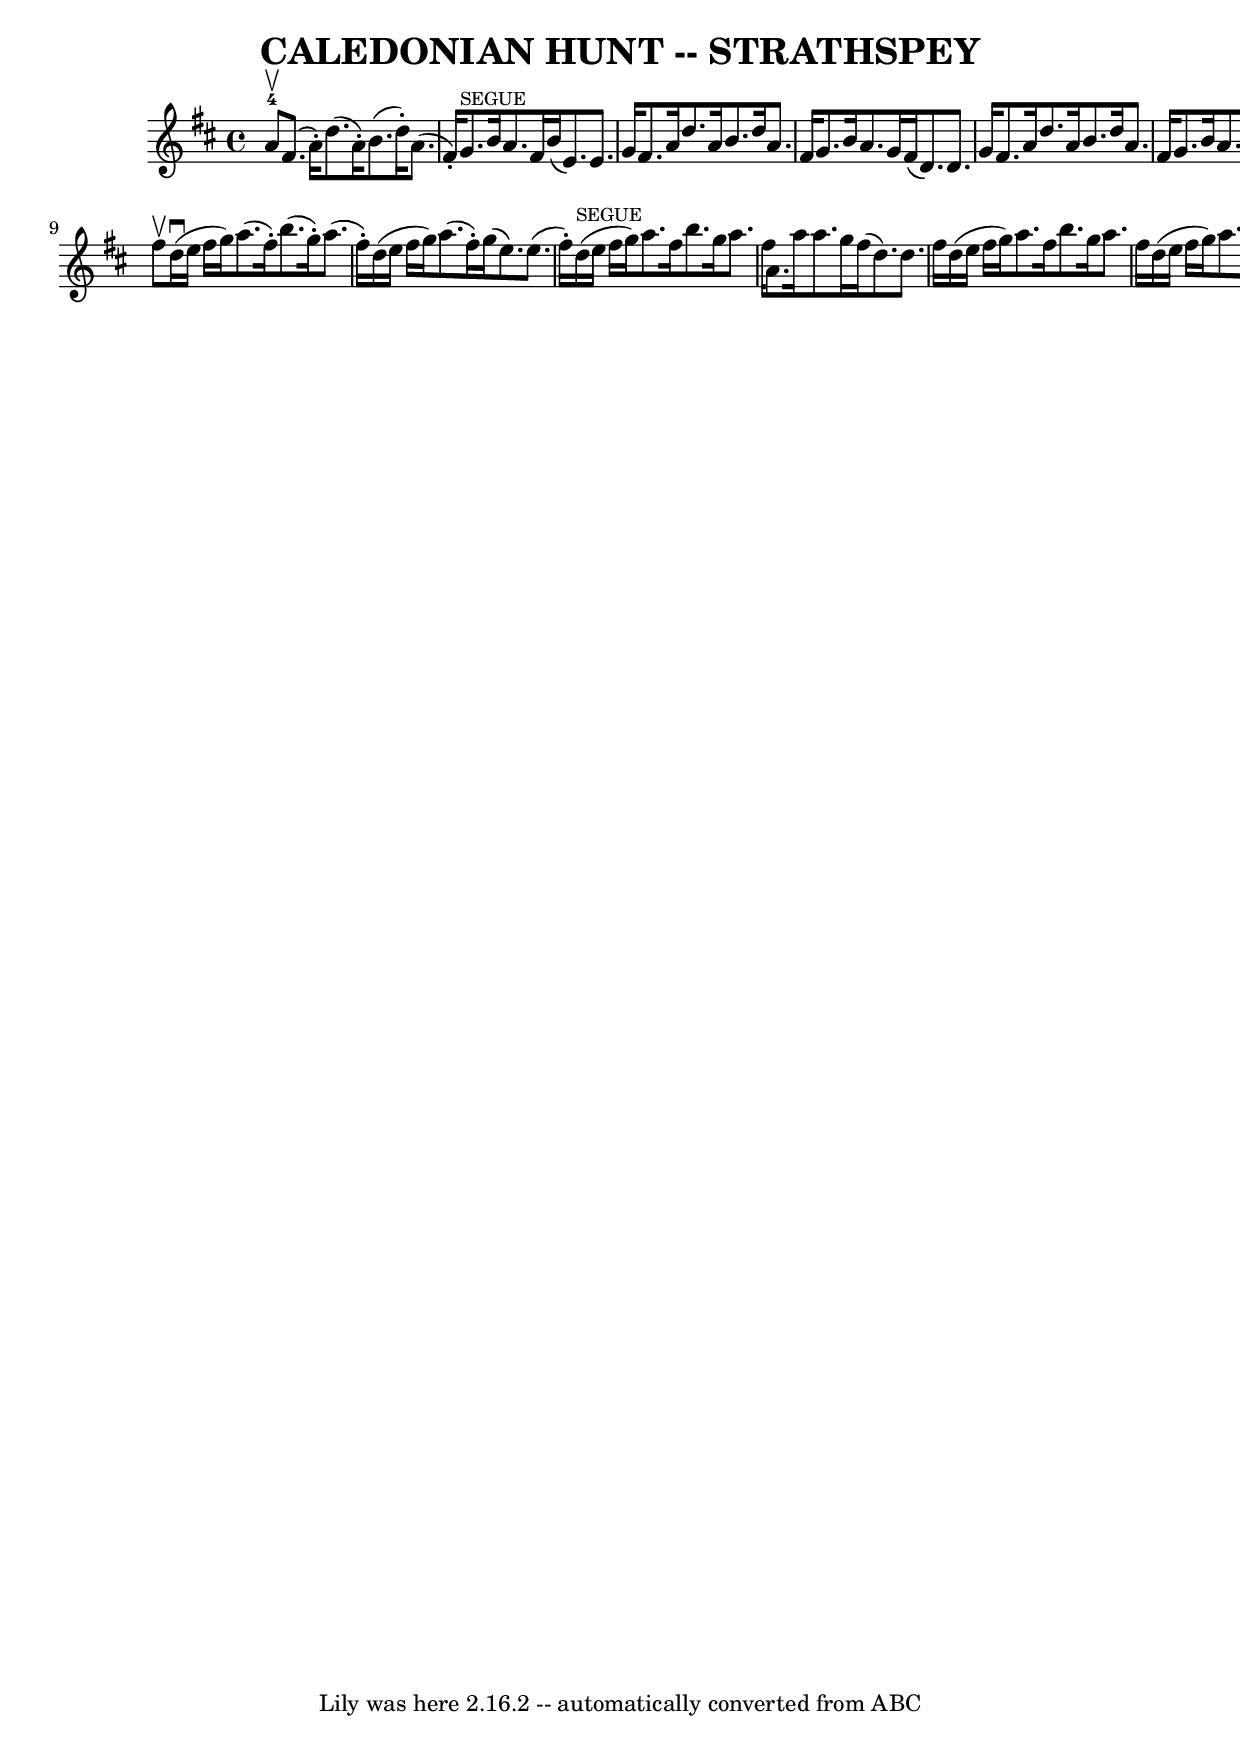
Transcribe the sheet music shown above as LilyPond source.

\version "2.16.2"
\include "Mammoth.ily"
\header {
  %% book = "Ryan's Mammoth Collection of Fiddle Tunes"
 composer = ""
 crossRefNumber = "1"
 footnotes = ""
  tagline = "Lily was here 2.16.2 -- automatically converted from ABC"
  title = "CALEDONIAN HUNT -- STRATHSPEY"

}
voicedefault =  {


  \override Staff.TimeSignature #'style = #'C
  \time 4/4 
  \key d \major a'8-4^\upbow    |
 fs'8. (a'16-.) d''8. (a'16-.) b'8. (d''16-.) a'8. (fs'16-.)    |
 g'8.^\segue b'16 a'8. fs'16 b'16 (e'8.) e'8. g'16     |
 fs'8. a'16 d''8. a'16 b'8. d''16 a'8. fs'16     |
 g'8. b'16 a'8. g'16 fs'16 (d'8.) d'8. g'16    |
 fs'8. a'16 d''8. a'16 b'8. d''16 a'8. fs'16     |
 g'8. b'16 a'8. fs'16 b'16 ( e'8.) e'8. g'16     |
 fs'8. a'16 d''8. a'16 b'16 (cs''16 d''8) a'8. g'16     |
 fs'8. a'16 d'8.-4 g''16 fs''8. (d''16) d''8    \bar "|." fs''8^\upbow    |
 d''16 (^\downbow e''16 fs''16 g''16) a''8. (fs''16-.) b''8. (g''16-.) a''8. (fs''16-.)     |
 d''16 (e''16 fs''16 g''16) a''8. (fs''16-.) g''16 (e''8.) e''8. (fs''16-.)    |
 d''16^\segue(
 e''16 fs''16 g''16) a''8. fs''16 b''8. g''16 a''8. fs''16     |
 a'8. a''16 a''8. g''16 fs''16 (d''8.) d''8. fs''16     |
 d''16 (e''16 fs''16 g''16) a''8. fs''16 b''8. g''16 a''8. fs''16     |
 d''16 (
 e''16 fs''16 g''16) a''8. fs''16 g''16 (e''8.) e''8. g''16     |
 fs''8. d''16 e''8. fs''16 d''8. b'16 a'8. fs'16     |
 a'8. b'16 d''8. e''16 fs''16 ( d''8.) d''8    \bar " |."   

}

\score{
  <<

    \context Staff="default"
    {
      \voicedefault 
      
    }

  >>
  \layout {
    
  }
  \midi {
  }

}
